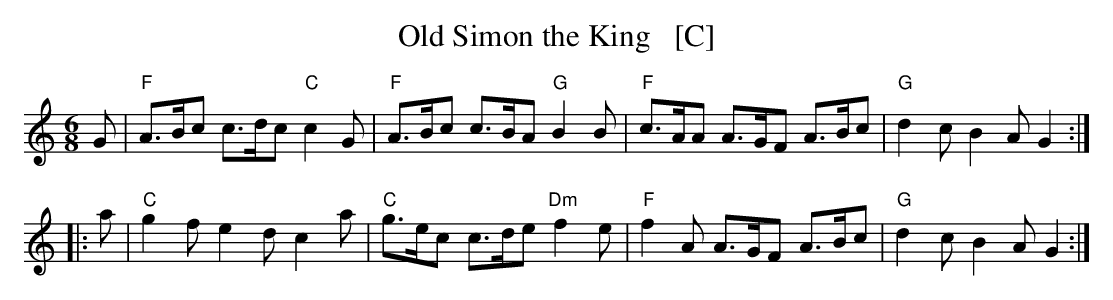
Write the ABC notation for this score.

X:1
T: Old Simon the King   [C]
M: 6/8
L: 1/8
K: C	% or Gmix or F lydian
G |\
"F"A>Bc c>dc "C"c2G | "F"A>Bc c>BA "G"B2B |\
"F"c>AA A>GF A>Bc | "G"d2c B2A G2 :|
|: a |\
"C"g2f e2d c2a | "C"g>ec c>de "Dm"f2e |\
"F"f2A A>GF A>Bc | "G"d2c B2A G2 :|
